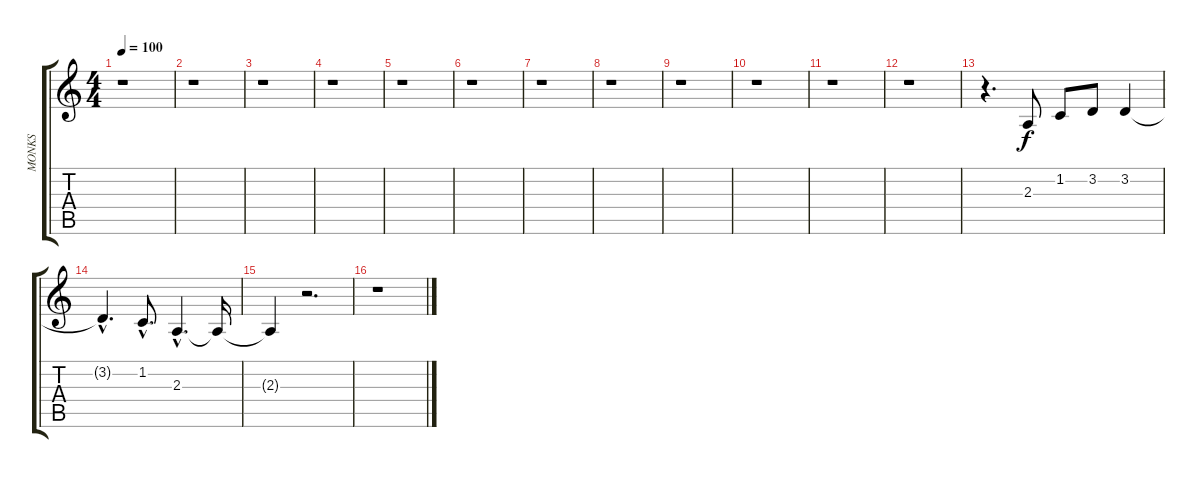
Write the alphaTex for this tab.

\track ("MONKS" "MONKS") {instrument choiraahs}
\staff {score tabs}
\tuning (E4 B3 G3 D3 A2 E2) {hide}
\ts (4 4)
\tempo 100
\clef g2
\ks c
r.1{dy f} |
r.1 |
r.1 |
r.1 |
r.1 |
r.1 |
r.1 |
r.1 |
r.1 |
r.1 |
r.1 |
r.1 |
r.4{d} 2.3.8 1.2.8 3.2.8 3.2.4 |
3.2{hac t}.4{d} 1.2{hac}.8{d} 2.3{hac}.4{d} 2.3{t}.16 |
2.3{t}.4 r.2{d} |
r.1
